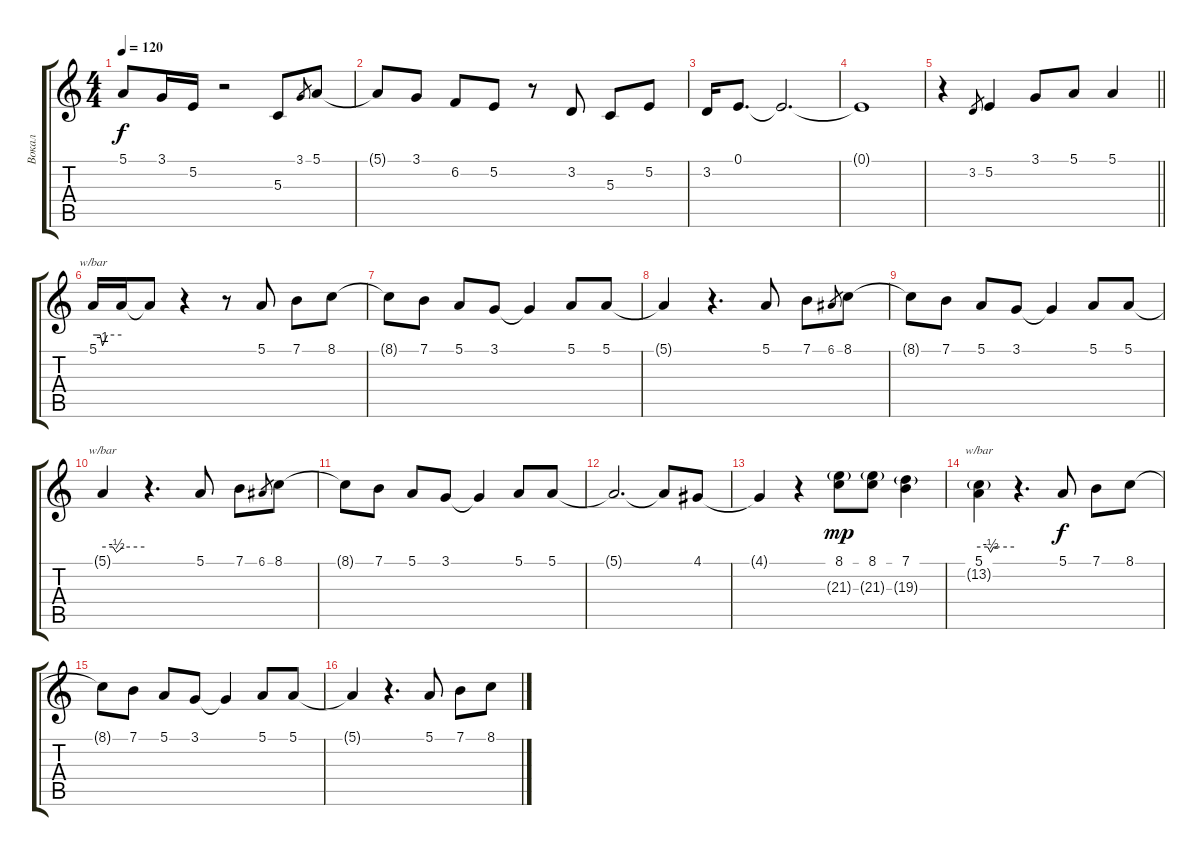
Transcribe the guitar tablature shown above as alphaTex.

\track ("Вокал" "Вокал") {instrument oboe}
\staff {score tabs}
\tuning (E4 B3 G3 D3 A2 E2) {hide}
\ts (4 4)
\tempo 120
\clef g2
\ks c
5.1{t}.8{dy f} 3.1.16 5.2.16 r.2 5.3.8 3.1.8{gr} 5.1.8 |
5.1{t}.8 3.1.8 6.2.8 5.2.8 r.8 3.2.8 5.3.8 5.2.8 |
3.2.16 0.1.8{d} 0.1{t}.2{d} |
0.1{t}.1 |
\barLineRight lightlight
r.4 3.2.8{gr} 5.2.4 3.1.8 5.1.8 5.1.4 |
\section ("" "")
5.1.16{tbe (custom default 0 0 15 0 20 -4 30 0 60 0)} 5.1{t}.16 5.1{t}.8 r.4 r.8 5.1.8 7.1.8 8.1.8 |
8.1{t}.8 7.1.8 5.1.8 3.1.8 3.1{t}.4 5.1.8 5.1.8 |
5.1{t}.4 r.4{d} 5.1.8 7.1.8 6.1.8{gr} 8.1.8 |
8.1{t}.8 7.1.8 5.1.8 3.1.8 3.1{t}.4 5.1.8 5.1.8 |
5.1{t}.4{tbe (custom default 0 0 15 0 20 -2 30 0 60 0)} r.4{d} 5.1.8 7.1.8 6.1.8{gr} 8.1.8 |
8.1{t}.8 7.1.8 5.1.8 3.1.8 3.1{t}.4 5.1.8 5.1.8 |
5.1{t}.2{d} 5.1{t}.8 4.1.8 |
4.1{t}.4 r.4 (8.1 21.3{g}).8{dy mp} (8.1 21.3{g}).8 (7.1 19.3{g}).4 |
(5.1 13.2{g}).4{tbe (custom default 0 0 15 0 20 -2 25 0 30 0 60 0)} r.4{d} 5.1.8{dy f} 7.1.8 8.1.8 |
8.1{t}.8 7.1.8 5.1.8 3.1.8 3.1{t}.4 5.1.8 5.1.8 |
5.1{t}.4 r.4{d} 5.1.8 7.1.8 8.1.8
